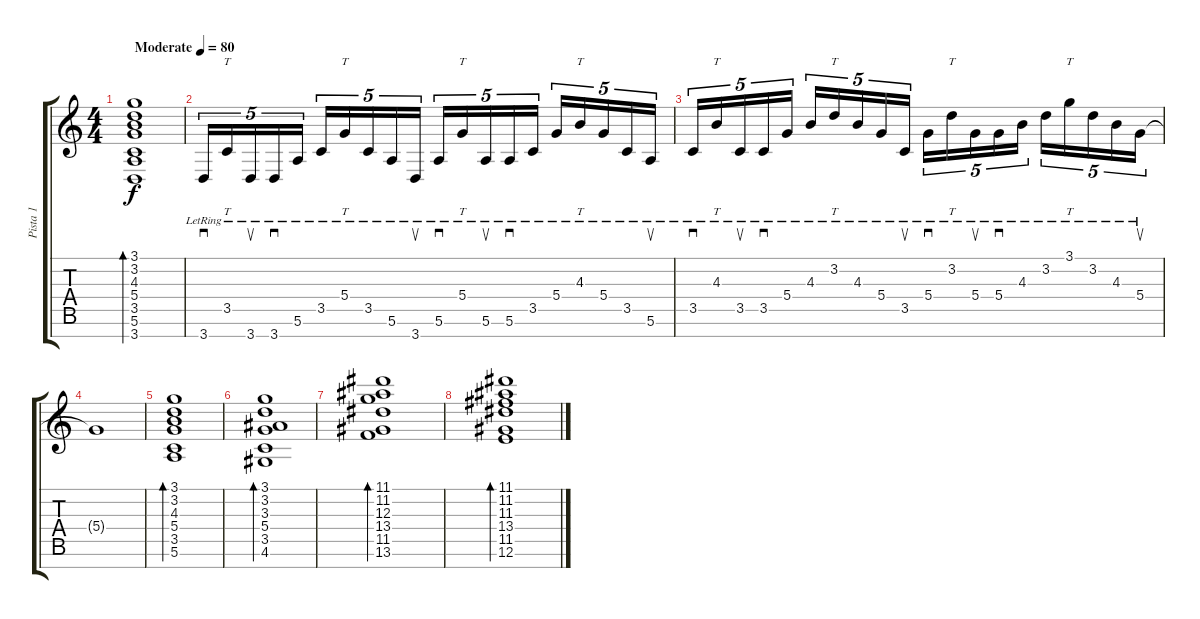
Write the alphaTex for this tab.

\track ("Pista 1" "Pista 1") {instrument electricguitarclean}
\staff {score tabs}
\tuning (E4 B3 G3 D3 A2 E2 B1) {hide}
\ts (4 4)
\tempo (80 "Moderate")
\clef g2
\ks c
(3.1 3.2 4.3 5.4 3.5 5.6 3.7).1{bd 480 dy f instrument electricguitarclean} |
3.7{lr}.16{sd tu (5 4)} 3.5{lr}.16{tt tu (5 4)} 3.7{lr}.16{su tu (5 4)} 3.7{lr}.16{sd tu (5 4)} 5.6{lr}.16{tu (5 4)} 3.5{lr}.16{tu (5 4)} 5.4{lr}.16{tt tu (5 4)} 3.5{lr}.16{tu (5 4)} 5.6{lr}.16{tu (5 4)} 3.7{lr}.16{su tu (5 4)} 5.6{lr}.16{sd tu (5 4)} 5.4{lr}.16{tt tu (5 4)} 5.6{lr}.16{su tu (5 4)} 5.6{lr}.16{sd tu (5 4)} 3.5{lr}.16{tu (5 4)} 5.4{lr}.16{tu (5 4)} 4.3{lr}.16{tt tu (5 4)} 5.4{lr}.16{tu (5 4)} 3.5{lr}.16{tu (5 4)} 5.6{lr}.16{su tu (5 4)} |
3.5{lr}.16{sd tu (5 4)} 4.3{lr}.16{tt tu (5 4)} 3.5{lr}.16{su tu (5 4)} 3.5{lr}.16{sd tu (5 4)} 5.4{lr}.16{tu (5 4)} 4.3{lr}.16{tu (5 4)} 3.2{lr}.16{tt tu (5 4)} 4.3{lr}.16{tu (5 4)} 5.4{lr}.16{tu (5 4)} 3.5{lr}.16{su tu (5 4)} 5.4{lr}.16{sd tu (5 4)} 3.2{lr}.16{tt tu (5 4)} 5.4{lr}.16{su tu (5 4)} 5.4{lr}.16{sd tu (5 4)} 4.3{lr}.16{tu (5 4)} 3.2{lr}.16{tu (5 4)} 3.1{lr}.16{tt tu (5 4)} 3.2{lr}.16{tu (5 4)} 4.3{lr}.16{tu (5 4)} 5.4{lr}.16{su tu (5 4)} |
5.4{t}.1 |
(3.1 3.2 4.3 5.4 3.5 5.6).1{bd 480} |
(3.1 3.2 3.3 5.4 3.5 4.6).1{bd 480} |
(11.1 11.2 12.3 13.4 11.5 13.6).1{bd 480} |
(11.1 11.2 11.3 13.4 11.5 12.6).1{bd 480}
